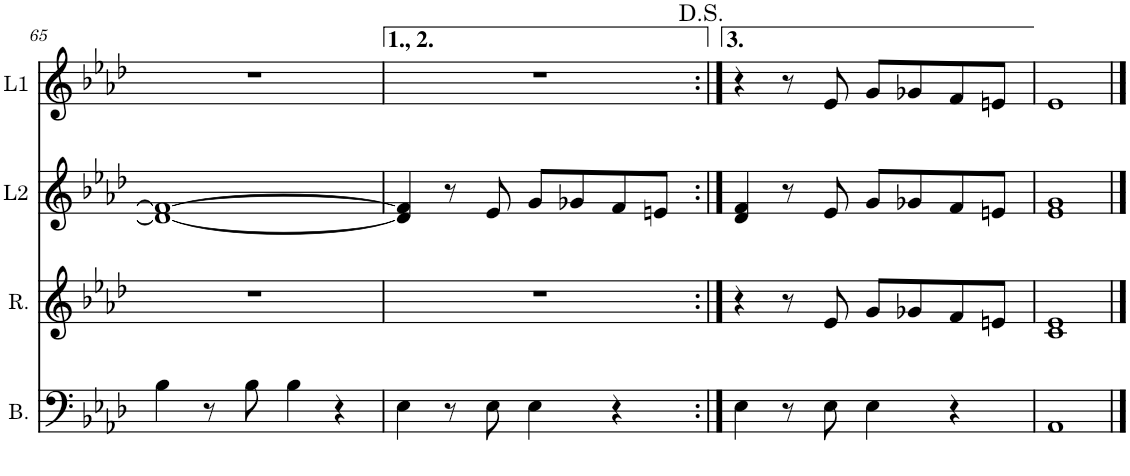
**kern	**kern	**kern	**kern
*part4	*part3	*part2	*part1
*staff4	*staff3	*staff2	*staff1
*I"Bass	*I"Riff	*I"Lead 2	*I"Lead 1
*I'B.	*I'R.	*I'L2	*I'L1
!!LO:PB:g=z
*clefF4	*clefG2	*clefG2	*clefG2
*Trd12c21	*Trd5c9	*Trd1c2	*Trd1c2
*k[b-e-a-d-]	*k[b-e-a-d-]	*k[b-e-a-d-]	*k[b-e-a-d-]
*M4/4	*M4/4	*M4/4	*M4/4
=65	=65	=65	=65
4B-\	1r	1d-_ 1f_	1r
8r	.	.	.
8B-\	.	.	.
4B-\	.	.	.
4r	.	.	.
=66	=66	=66	=66
4E-\	1r	4d-/] 4f/]	1r
8r	.	8r	.
8E-\	.	8e-/	.
4E-\	.	8g/L	.
.	.	8g-X/	.
4r	.	8f/	.
.	.	8en/J	.
=67:|!	=67:|!	=67:|!	=67:|!
4E-\	4r	4d-/ 4f/	4r
8r	8r	8r	8r
8E-\	8e-/	8e-/	8e-/
4E-\	8g/L	8g/L	8g/L
.	8g-X/	8g-X/	8g-X/
4r	8f/	8f/	8f/
.	8en/J	8en/J	8en/J
=68	=68	=68	=68
1AA-	1c 1e-	1e- 1g	1e-
==	==	==	==
*-	*-	*-	*-
